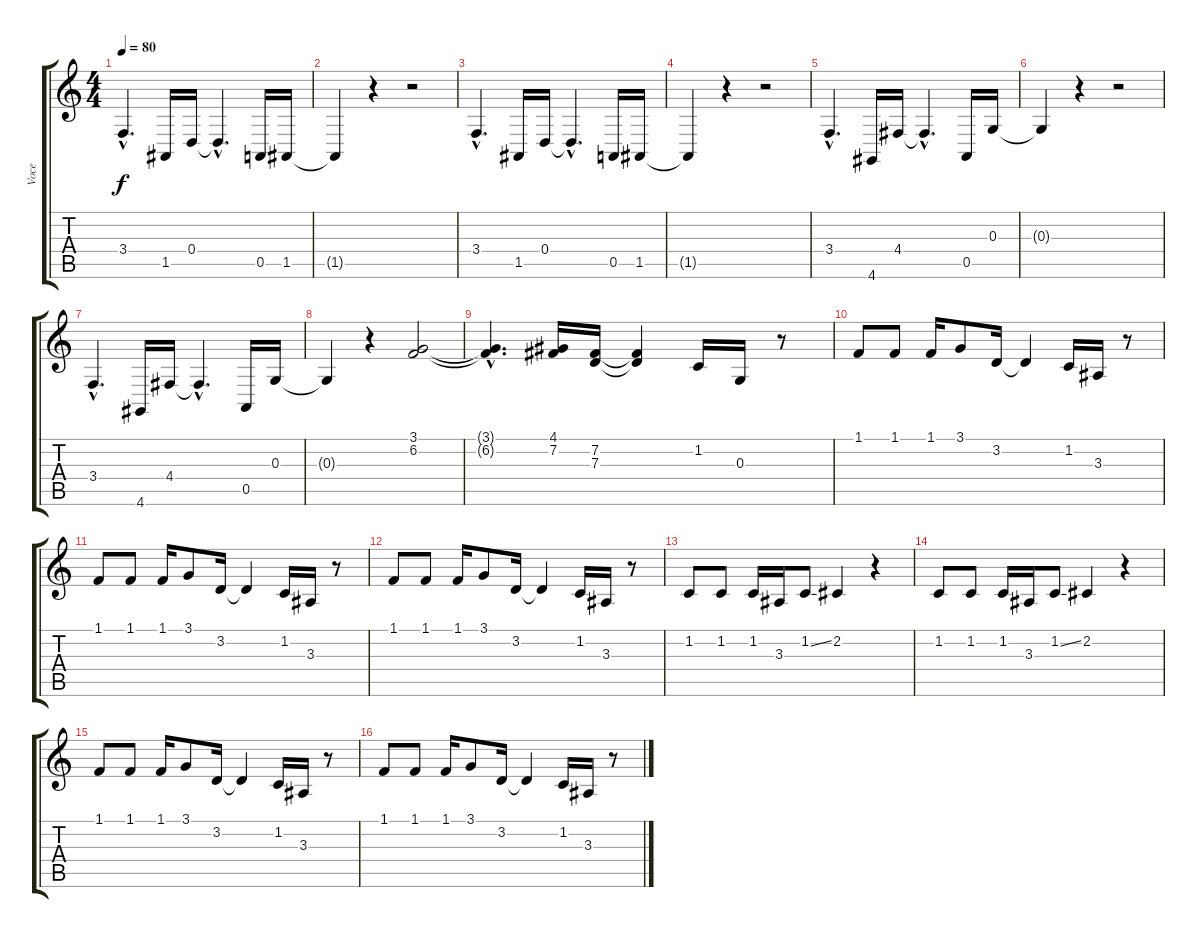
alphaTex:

\track ("Voce" "Voce") {instrument tenorsax}
\staff {score tabs}
\tuning (E4 B3 G3 D3 A2 E2) {hide}
\ts (4 4)
\tempo 80
\clef g2
\ks c
3.4{hac}.4{d dy f} 1.5.16 0.4.16 0.4{hac t}.4{d} 0.5.16 1.5.16 |
1.5{t}.4 r.4 r.2 |
3.4{hac}.4{d} 1.5.16 0.4.16 0.4{hac t}.4{d} 0.5.16 1.5.16 |
1.5{t}.4 r.4 r.2 |
3.4{hac}.4{d} 4.6.16 4.4.16 4.4{hac t}.4{d} 0.5.16 0.3.16 |
0.3{t}.4 r.4 r.2 |
3.4{hac}.4{d} 4.6.16 4.4.16 4.4{hac t}.4{d} 0.5.16 0.3.16 |
0.3{t}.4 r.4 (3.1 6.2).2 |
(3.1{hac t} 6.2{hac t}).4{d} (4.1 7.2).16 (7.2 7.3).16 (7.2{t} 7.3{t}).4 1.2.16 0.3.16 r.8 |
1.1.8 1.1.8 1.1.16 3.1.8 3.2.16 3.2{t}.4 1.2.16 3.3.16 r.8 |
1.1.8 1.1.8 1.1.16 3.1.8 3.2.16 3.2{t}.4 1.2.16 3.3.16 r.8 |
1.1.8 1.1.8 1.1.16 3.1.8 3.2.16 3.2{t}.4 1.2.16 3.3.16 r.8 |
1.2.8 1.2.8 1.2.16 3.3.16 1.2{ss}.8 2.2.4 r.4 |
1.2.8 1.2.8 1.2.16 3.3.16 1.2{ss}.8 2.2.4 r.4 |
1.1.8 1.1.8 1.1.16 3.1.8 3.2.16 3.2{t}.4 1.2.16 3.3.16 r.8 |
1.1.8 1.1.8 1.1.16 3.1.8 3.2.16 3.2{t}.4 1.2.16 3.3.16 r.8
